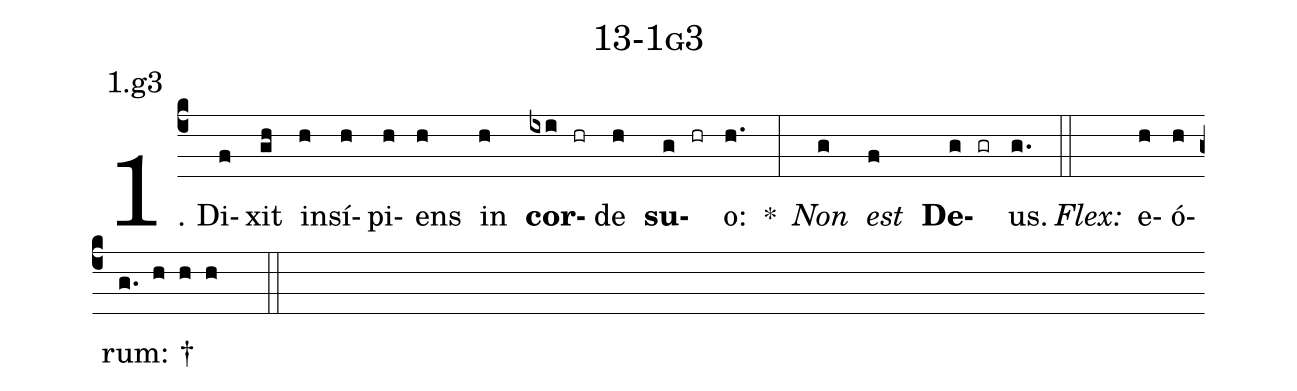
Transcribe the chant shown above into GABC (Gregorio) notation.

name: 13-1g3;
annotation: 1.g3;
%%
(c4)1. Di(f)xit(gh) in(h)sí(h)pi(h)ens(h) in(h) <b>cor</b>(ixi hr)de(h) <b>su</b>(g hr)o:(h.) *(:) <i>Non</i>(g) <i>est</i>(f) <b>De</b>(g gr)us.(g.) (::)
<i>Flex:</i>()  e(h)ó(h)rum: †(g. h h h  ::)
